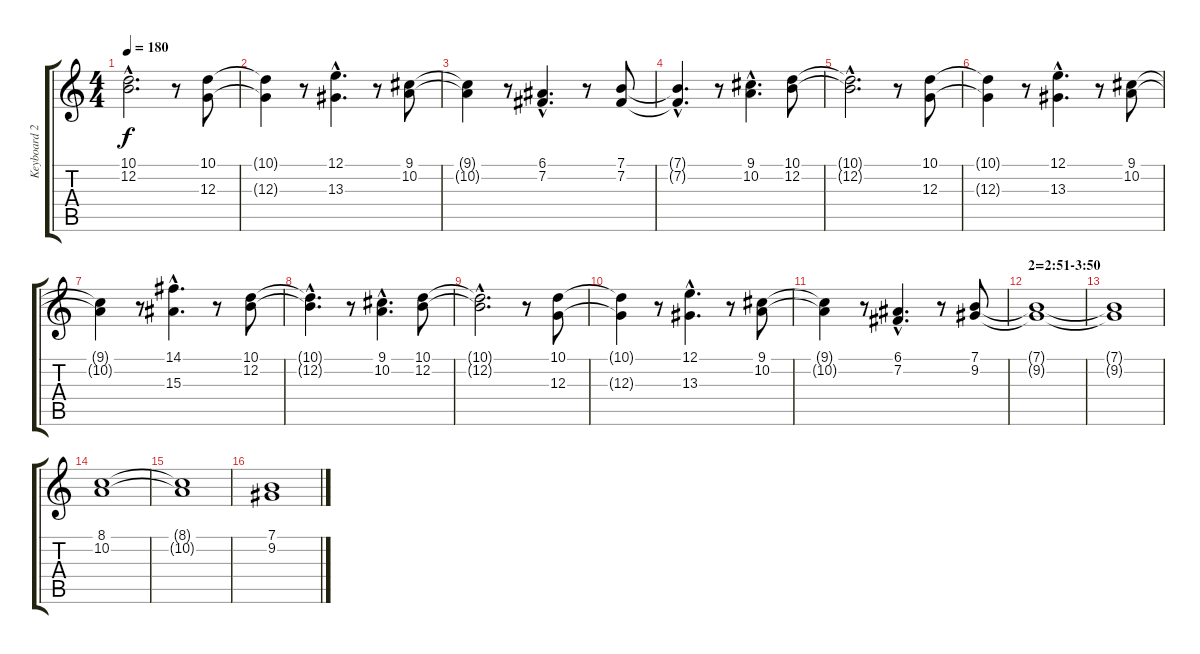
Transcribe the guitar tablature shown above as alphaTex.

\track ("Keyboard 2" "Keyboard 2") {instrument synthstrings2}
\staff {score tabs}
\tuning (E4 B3 G3 D3 A2 E2) {hide}
\ts (4 4)
\tempo 180
\clef g2
\ks c
(10.1{hac t} 12.2{hac t}).2{d dy f} r.8 (10.1 12.3).8 |
(10.1{t} 12.3{t}).4 r.8 (12.1{hac} 13.3{hac}).4{d} r.8 (9.1 10.2).8 |
(9.1{t} 10.2{t}).4 r.8 (6.1{hac} 7.2{hac}).4{d} r.8 (7.1 7.2).8 |
(7.1{hac t} 7.2{hac t}).4{d} r.8 (9.1{hac} 10.2{hac}).4{d} (10.1 12.2).8 |
(10.1{hac t} 12.2{hac t}).2{d} r.8 (10.1 12.3).8 |
(10.1{t} 12.3{t}).4 r.8 (12.1{hac} 13.3{hac}).4{d} r.8 (9.1 10.2).8 |
(9.1{t} 10.2{t}).4 r.8 (14.1{hac} 15.3{hac}).4{d} r.8 (10.1 12.2).8 |
(10.1{hac t} 12.2{hac t}).4{d} r.8 (9.1{hac} 10.2{hac}).4{d} (10.1 12.2).8 |
(10.1{hac t} 12.2{hac t}).2{d} r.8 (10.1 12.3).8 |
(10.1{t} 12.3{t}).4 r.8 (12.1{hac} 13.3{hac}).4{d} r.8 (9.1 10.2).8 |
(9.1{t} 10.2{t}).4 r.8 (6.1{hac} 7.2{hac}).4{d} r.8 (7.1 9.2).8{volume 8 instrument synthstrings2} |
\section ("" "2=2:51-3:50")
(7.1{t} 9.2{t}).1 |
(7.1{t} 9.2{t}).1 |
(8.1 10.2).1 |
(8.1{t} 10.2{t}).1 |
(7.1 9.2).1
